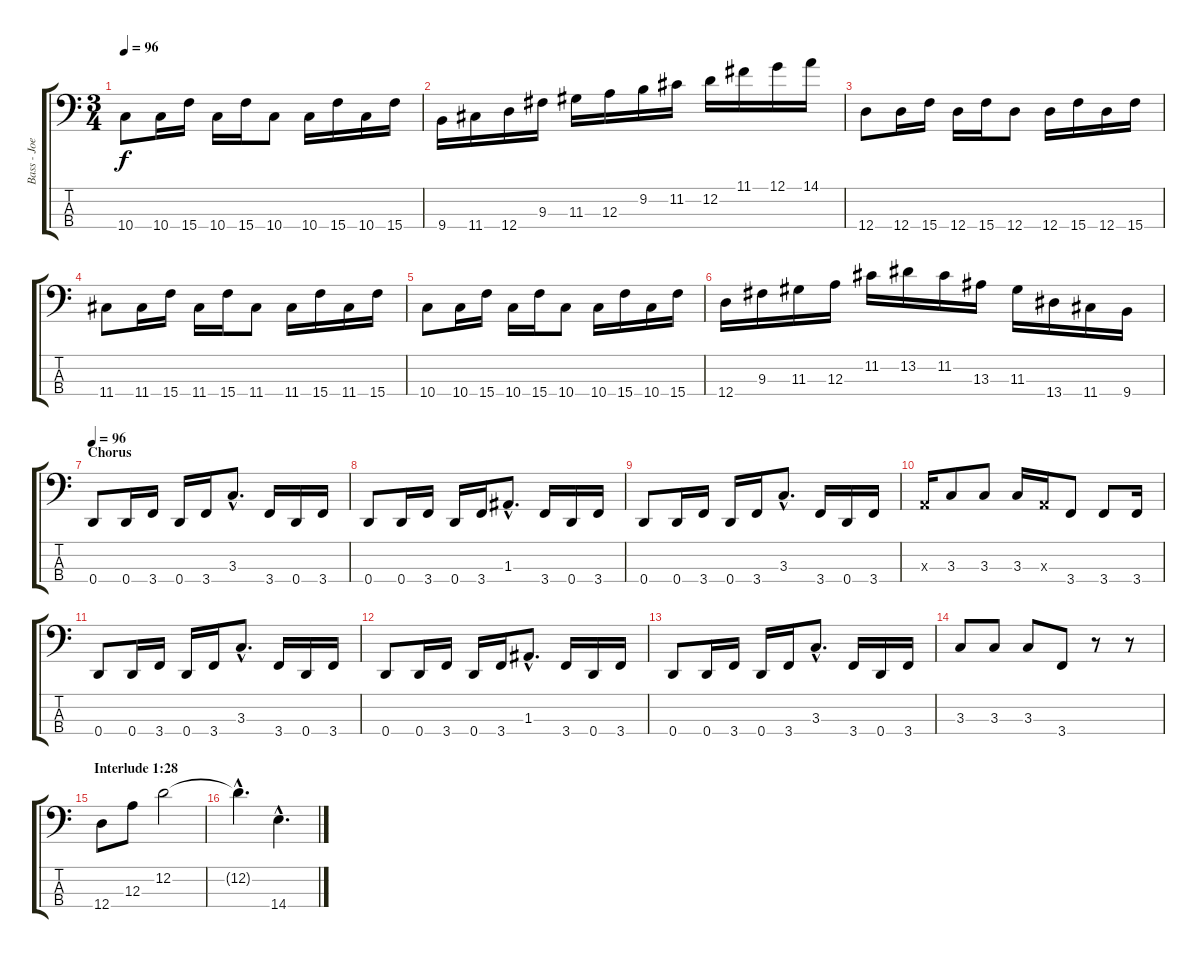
\track ("Bass - Joe" "Bass - Joe") {instrument electricbasspick}
\staff {score tabs}
\tuning (G2 D2 A1 D1) {hide}
\ts (3 4)
\tempo 96
\clef f4
\ks c
10.4.8{dy f} 10.4.16 15.4.16 10.4.16 15.4.16 10.4.8 10.4.16 15.4.16 10.4.16 15.4.16 |
9.4.16 11.4.16 12.4.16 9.3.16 11.3.16 12.3.16 9.2.16 11.2.16 12.2.16 11.1.16 12.1.16 14.1.16 |
12.4.8 12.4.16 15.4.16 12.4.16 15.4.16 12.4.8 12.4.16 15.4.16 12.4.16 15.4.16 |
11.4.8 11.4.16 15.4.16 11.4.16 15.4.16 11.4.8 11.4.16 15.4.16 11.4.16 15.4.16 |
10.4.8 10.4.16 15.4.16 10.4.16 15.4.16 10.4.8 10.4.16 15.4.16 10.4.16 15.4.16 |
12.4.16 9.3.16 11.3.16 12.3.16 11.2.16 13.2.16 11.2.16 13.3.16 11.3.16 13.4.16 11.4.16 9.4.16 |
\section ("" "Chorus")
\tempo 96
0.4.8 0.4.16 3.4.16 0.4.16 3.4.16 3.3{hac}.8{d} 3.4.16 0.4.16 3.4.16 |
0.4.8 0.4.16 3.4.16 0.4.16 3.4.16 1.3{hac}.8{d} 3.4.16 0.4.16 3.4.16 |
0.4.8 0.4.16 3.4.16 0.4.16 3.4.16 3.3{hac}.8{d} 3.4.16 0.4.16 3.4.16 |
0.3{x}.16 3.3.8 3.3.8 3.3.16 0.3{x}.16 3.4.8 3.4.8 3.4.16 |
0.4.8 0.4.16 3.4.16 0.4.16 3.4.16 3.3{hac}.8{d} 3.4.16 0.4.16 3.4.16 |
0.4.8 0.4.16 3.4.16 0.4.16 3.4.16 1.3{hac}.8{d} 3.4.16 0.4.16 3.4.16 |
0.4.8 0.4.16 3.4.16 0.4.16 3.4.16 3.3{hac}.8{d} 3.4.16 0.4.16 3.4.16 |
3.3.8 3.3.8 3.3.8 3.4.8 r.8 r.8 |
\section ("" "Interlude 1:28")
12.4.8 12.3.8 12.2.2 |
12.2{hac t}.4{d} 14.4{hac}.4{d}
